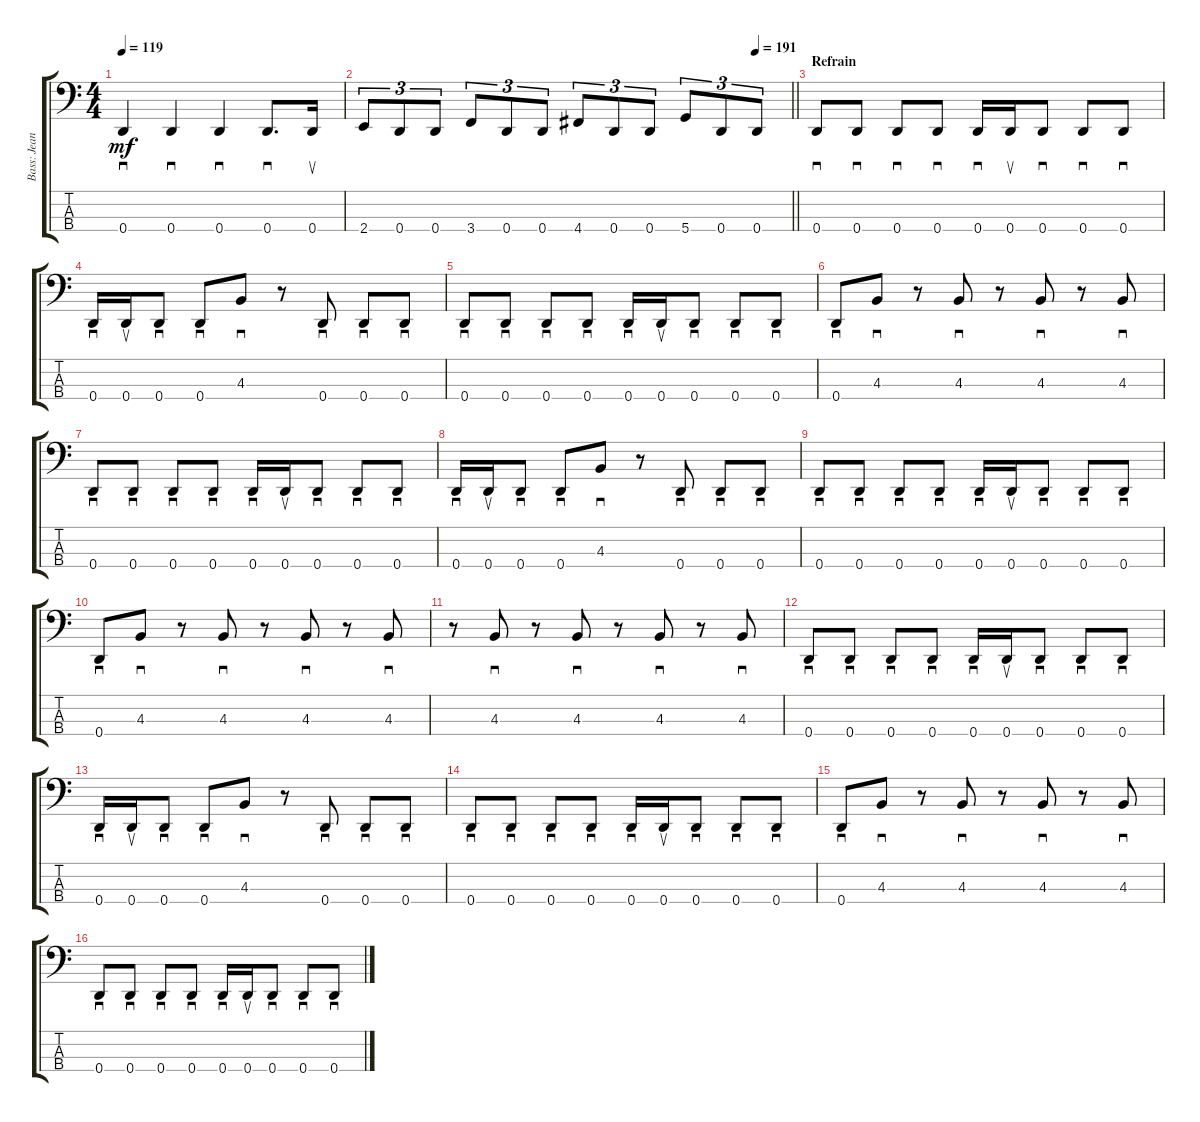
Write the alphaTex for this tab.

\track ("Bass: Jean-Michel Labadie" "Bass: Jean") {instrument electricbasspick}
\staff {score tabs}
\tuning (F2 C2 G1 D1) {hide}
\ts (4 4)
\tempo 119
\clef f4
\ks c
0.4.4{sd dy mf} 0.4.4{sd} 0.4.4{sd} 0.4.8{d sd} 0.4.16{su} |
\tempo (191 0.9166666666666666)
\barLineRight lightlight
2.4.8{tu (3 2)} 0.4.8{tu (3 2)} 0.4.8{tu (3 2)} 3.4.8{tu (3 2)} 0.4.8{tu (3 2)} 0.4.8{tu (3 2)} 4.4.8{tu (3 2)} 0.4.8{tu (3 2)} 0.4.8{tu (3 2)} 5.4.8{tu (3 2)} 0.4.8{tu (3 2)} 0.4.8{tu (3 2)} |
\section ("" "Refrain")
0.4.8{sd} 0.4.8{sd} 0.4.8{sd} 0.4.8{sd} 0.4.16{sd} 0.4.16{su} 0.4.8{sd} 0.4.8{sd} 0.4.8{sd} |
0.4.16{sd} 0.4.16{su} 0.4.8{sd} 0.4.8{sd} 4.3.8{sd} r.8 0.4.8{sd} 0.4.8{sd} 0.4.8{sd} |
0.4.8{sd} 0.4.8{sd} 0.4.8{sd} 0.4.8{sd} 0.4.16{sd} 0.4.16{su} 0.4.8{sd} 0.4.8{sd} 0.4.8{sd} |
0.4.8{sd} 4.3.8{sd} r.8 4.3.8{sd} r.8 4.3.8{sd} r.8 4.3.8{sd} |
0.4.8{sd} 0.4.8{sd} 0.4.8{sd} 0.4.8{sd} 0.4.16{sd} 0.4.16{su} 0.4.8{sd} 0.4.8{sd} 0.4.8{sd} |
0.4.16{sd} 0.4.16{su} 0.4.8{sd} 0.4.8{sd} 4.3.8{sd} r.8 0.4.8{sd} 0.4.8{sd} 0.4.8{sd} |
0.4.8{sd} 0.4.8{sd} 0.4.8{sd} 0.4.8{sd} 0.4.16{sd} 0.4.16{su} 0.4.8{sd} 0.4.8{sd} 0.4.8{sd} |
0.4.8{sd} 4.3.8{sd} r.8 4.3.8{sd} r.8 4.3.8{sd} r.8 4.3.8{sd} |
r.8 4.3.8{sd} r.8 4.3.8{sd} r.8 4.3.8{sd} r.8 4.3.8{sd} |
0.4.8{sd} 0.4.8{sd} 0.4.8{sd} 0.4.8{sd} 0.4.16{sd} 0.4.16{su} 0.4.8{sd} 0.4.8{sd} 0.4.8{sd} |
0.4.16{sd} 0.4.16{su} 0.4.8{sd} 0.4.8{sd} 4.3.8{sd} r.8 0.4.8{sd} 0.4.8{sd} 0.4.8{sd} |
0.4.8{sd} 0.4.8{sd} 0.4.8{sd} 0.4.8{sd} 0.4.16{sd} 0.4.16{su} 0.4.8{sd} 0.4.8{sd} 0.4.8{sd} |
0.4.8{sd} 4.3.8{sd} r.8 4.3.8{sd} r.8 4.3.8{sd} r.8 4.3.8{sd} |
0.4.8{sd} 0.4.8{sd} 0.4.8{sd} 0.4.8{sd} 0.4.16{sd} 0.4.16{su} 0.4.8{sd} 0.4.8{sd} 0.4.8{sd}
